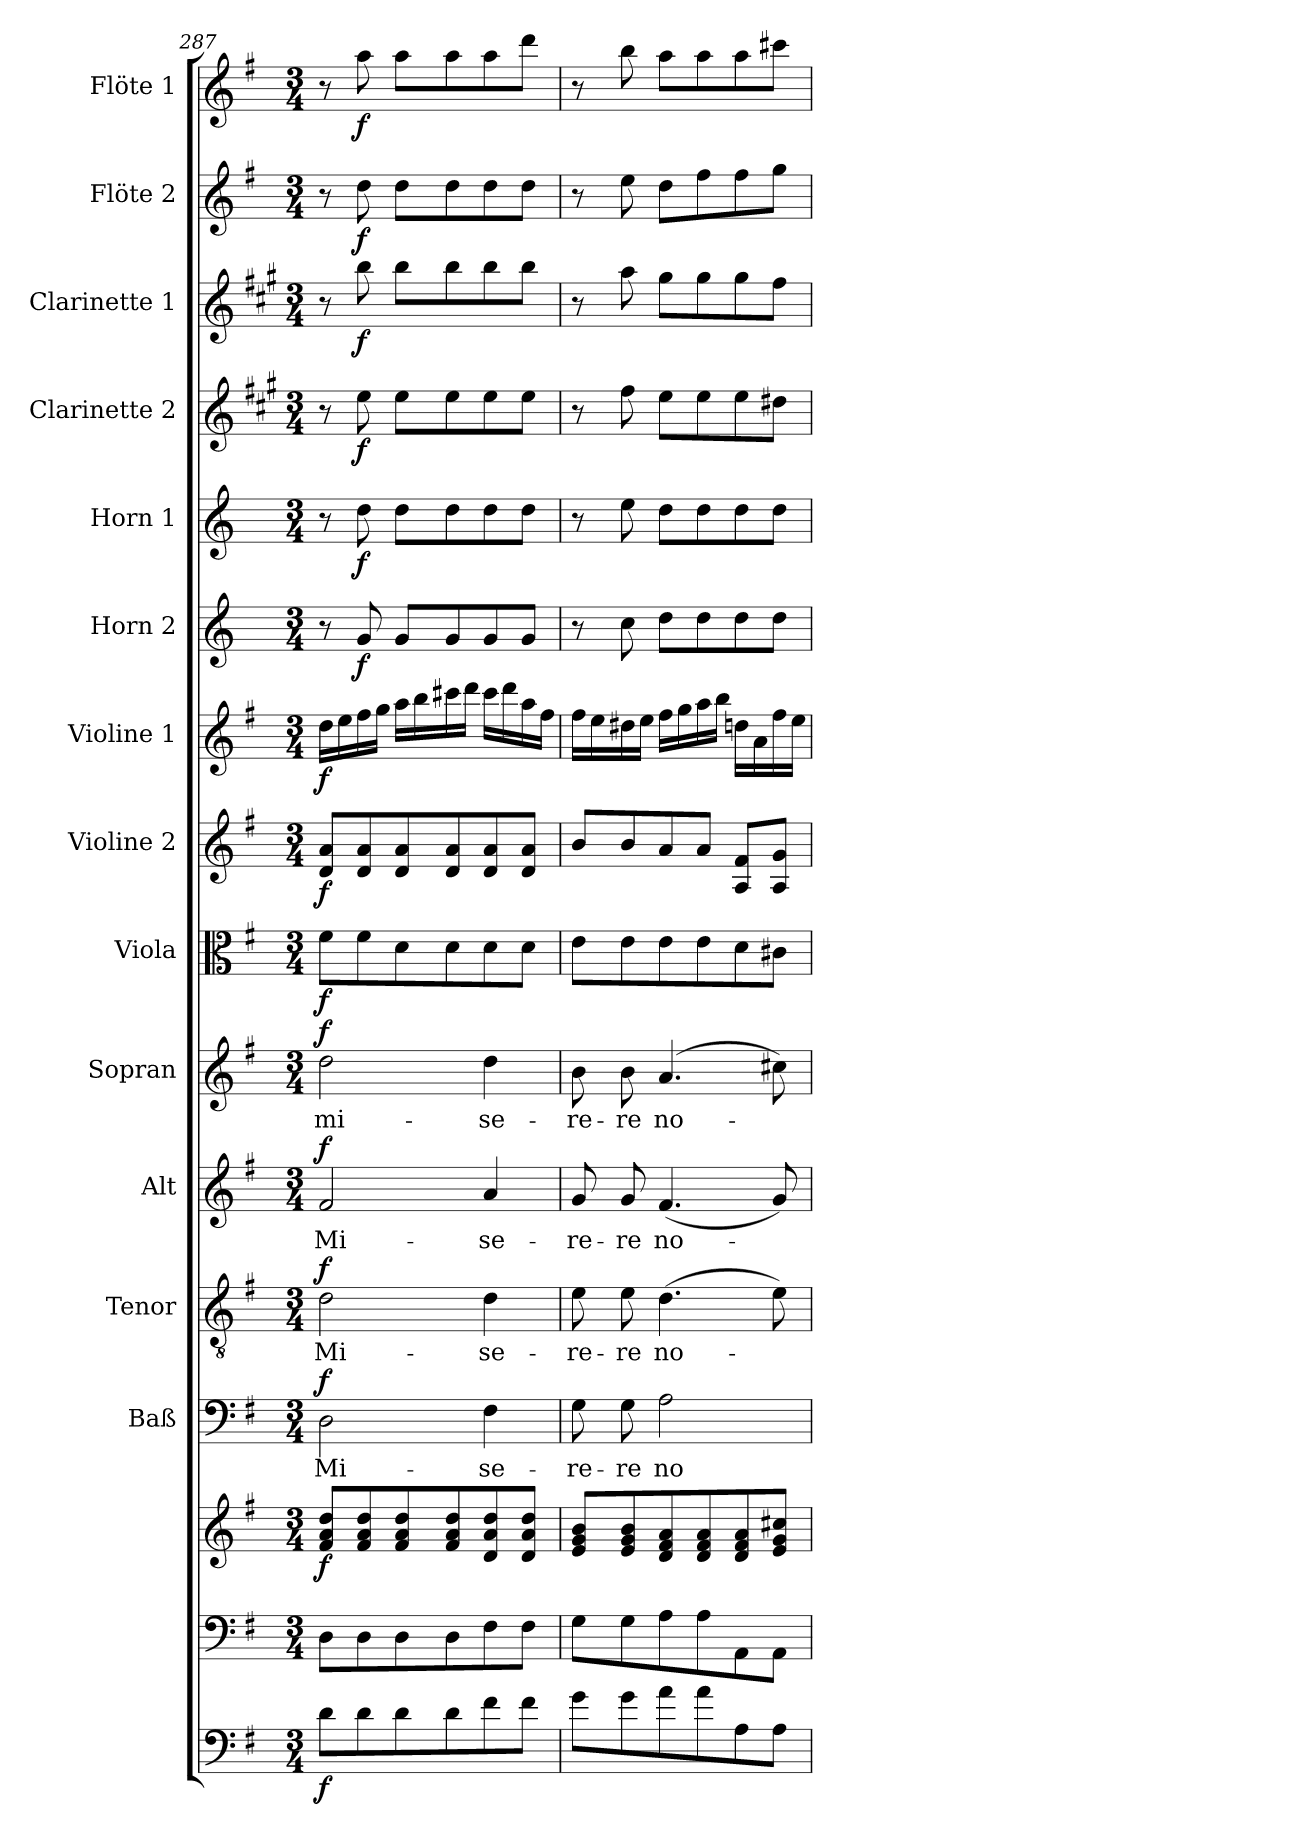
**kern	**dynam	**kern	**kern	**dynam	**kern	**text	**dynam	**kern	**text	**dynam	**kern	**text	**dynam	**kern	**text	**dynam	**kern	**dynam	**kern	**dynam	**kern	**dynam	**kern	**dynam	**kern	**dynam	**kern	**dynam	**kern	**dynam	**kern	**dynam	**kern	**dynam
*part15	*part15	*part14	*part14	*part14	*part13	*part13	*part13	*part12	*part12	*part12	*part11	*part11	*part11	*part10	*part10	*part10	*part9	*part9	*part8	*part8	*part7	*part7	*part6	*part6	*part5	*part5	*part4	*part4	*part3	*part3	*part2	*part2	*part1	*part1
*staff16	*staff16	*staff15	*staff14	*staff14/15	*staff13	*staff13	*staff13	*staff12	*staff12	*staff12	*staff11	*staff11	*staff11	*staff10	*staff10	*staff10	*staff9	*staff9	*staff8	*staff8	*staff7	*staff7	*staff6	*staff6	*staff5	*staff5	*staff4	*staff4	*staff3	*staff3	*staff2	*staff2	*staff1	*staff1
*	*	*	*	*	*I"Baß	*	*	*I"Tenor	*	*	*I"Alt	*	*	*I"Sopran	*	*	*I"Viola	*	*I"Violine 2	*	*I"Violine 1	*	*I"Horn 2	*	*I"Horn 1	*	*I"Clarinette 2	*	*I"Clarinette 1	*	*I"Flöte 2	*	*I"Flöte 1	*
*	*	*	*	*	*I'Baß	*	*	*I'Ten	*	*	*I'Alt	*	*	*I'Sop	*	*	*I'Vla.	*	*I'Vln. 2	*	*I'Vln. 1	*	*I'Hrn. 2	*	*I'Hrn. 1	*	*I'Cl. 2	*	*I'Cl. 1	*	*I'Fl. 2	*	*I'Fl. 1	*
*clefF4	*	*clefF4	*clefG2	*	*clefF4	*	*	*clefGv2	*	*	*clefG2	*	*	*clefG2	*	*	*clefC3	*	*clefG2	*	*clefG2	*	*clefG2	*	*clefG2	*	*clefG2	*	*clefG2	*	*clefG2	*	*clefG2	*
*ITrd7c12	*	*	*	*	*	*	*	*	*	*	*	*	*	*	*	*	*	*	*	*	*	*	*ITrd3c5	*	*ITrd3c5	*	*ITrd1c2	*	*ITrd1c2	*	*	*	*	*
*k[f#]	*	*k[f#]	*k[f#]	*	*k[f#]	*	*	*k[f#]	*	*	*k[f#]	*	*	*k[f#]	*	*	*k[f#]	*	*k[f#]	*	*k[f#]	*	*k[f#]	*	*k[f#]	*	*k[f#]	*	*k[f#]	*	*k[f#]	*	*k[f#]	*
*G:	*	*G:	*G:	*	*G:	*	*	*G:	*	*	*G:	*	*	*G:	*	*	*G:	*	*G:	*	*G:	*	*G:	*	*G:	*	*G:	*	*G:	*	*G:	*	*G:	*
*M3/4	*	*M3/4	*M3/4	*	*M3/4	*	*	*M3/4	*	*	*M3/4	*	*	*M3/4	*	*	*M3/4	*	*M3/4	*	*M3/4	*	*M3/4	*	*M3/4	*	*M3/4	*	*M3/4	*	*M3/4	*	*M3/4	*
=287	=287	=287	=287	=287	=287	=287	=287	=287	=287	=287	=287	=287	=287	=287	=287	=287	=287	=287	=287	=287	=287	=287	=287	=287	=287	=287	=287	=287	=287	=287	=287	=287	=287	=287
!	!LO:DY:b	!	!	!LO:DY:b	!	!LO:LY:b	!LO:DY:a	!	!LO:LY:b	!LO:DY:a	!	!LO:LY:b	!LO:DY:a	!	!LO:LY:b	!LO:DY:a	!	!LO:DY:b	!	!LO:DY:b	!	!LO:DY:b	!	!	!	!	!	!	!	!	!	!	!	!
8D\L	f	8D\L	8f#/ 8a/ 8dd/L	f	2D\	Mi-	f	2d\	Mi-	f	2f#/	Mi-	f	2dd\	mi-	f	8f#\L	f	8d/ 8a/L	f	16dd\LL	f	8r	.	8r	.	8r	.	8r	.	8r	.	8r	.
.	.	.	.	.	.	.	.	.	.	.	.	.	.	.	.	.	.	.	.	.	16ee\	.	.	.	.	.	.	.	.	.	.	.	.	.
!	!	!	!	!	!	!	!	!	!	!	!	!	!	!	!	!	!	!	!	!	!	!	!	!LO:DY:b	!	!LO:DY:b	!	!LO:DY:b	!	!LO:DY:b	!	!LO:DY:b	!	!LO:DY:b
8D\	.	8D\	8f#/ 8a/ 8dd/	.	.	.	.	.	.	.	.	.	.	.	.	.	8f#\	.	8d/ 8a/	.	16ff#\	.	8d/	f	8a\	f	8dd\	f	8aa\	f	8dd\	f	8aa\	f
.	.	.	.	.	.	.	.	.	.	.	.	.	.	.	.	.	.	.	.	.	16gg\JJ	.	.	.	.	.	.	.	.	.	.	.	.	.
8D\	.	8D\	8f#/ 8a/ 8dd/	.	.	.	.	.	.	.	.	.	.	.	.	.	8d\	.	8d/ 8a/	.	16aa\LL	.	8d/L	.	8a\L	.	8dd\L	.	8aa\L	.	8dd\L	.	8aa\L	.
.	.	.	.	.	.	.	.	.	.	.	.	.	.	.	.	.	.	.	.	.	16bb\	.	.	.	.	.	.	.	.	.	.	.	.	.
8D\	.	8D\	8f#/ 8a/ 8dd/	.	.	.	.	.	.	.	.	.	.	.	.	.	8d\	.	8d/ 8a/	.	16ccc#X\	.	8d/	.	8a\	.	8dd\	.	8aa\	.	8dd\	.	8aa\	.
.	.	.	.	.	.	.	.	.	.	.	.	.	.	.	.	.	.	.	.	.	16ddd\JJ	.	.	.	.	.	.	.	.	.	.	.	.	.
!	!	!	!	!	!	!LO:LY:b	!	!	!LO:LY:b	!	!	!LO:LY:b	!	!	!LO:LY:b	!	!	!	!	!	!	!	!	!	!	!	!	!	!	!	!	!	!	!
8F#\	.	8F#\	8d/ 8a/ 8dd/	.	4F#\	-se-	.	4d\	-se-	.	4a/	-se-	.	4dd\	-se-	.	8d\	.	8d/ 8a/	.	16ccc#\LL	.	8d/	.	8a\	.	8dd\	.	8aa\	.	8dd\	.	8aa\	.
.	.	.	.	.	.	.	.	.	.	.	.	.	.	.	.	.	.	.	.	.	16ddd\	.	.	.	.	.	.	.	.	.	.	.	.	.
8F#\J	.	8F#\J	8d/ 8a/ 8dd/J	.	.	.	.	.	.	.	.	.	.	.	.	.	8d\J	.	8d/ 8a/J	.	16aa\	.	8d/J	.	8a\J	.	8dd\J	.	8aa\J	.	8dd\J	.	8ddd\J	.
.	.	.	.	.	.	.	.	.	.	.	.	.	.	.	.	.	.	.	.	.	16ff#\JJ	.	.	.	.	.	.	.	.	.	.	.	.	.
=288	=288	=288	=288	=288	=288	=288	=288	=288	=288	=288	=288	=288	=288	=288	=288	=288	=288	=288	=288	=288	=288	=288	=288	=288	=288	=288	=288	=288	=288	=288	=288	=288	=288	=288
!	!	!	!	!	!	!LO:LY:b	!	!	!LO:LY:b	!	!	!LO:LY:b	!	!	!LO:LY:b	!	!	!	!	!	!	!	!	!	!	!	!	!	!	!	!	!	!	!
8G\L	.	8G\L	8e/ 8g/ 8b/L	.	8G\	-re-	.	8e\	-re-	.	8g/	-re-	.	8b\	-re-	.	8e\L	.	8b/L	.	16ff#\LL	.	8r	.	8r	.	8r	.	8r	.	8r	.	8r	.
.	.	.	.	.	.	.	.	.	.	.	.	.	.	.	.	.	.	.	.	.	16ee\	.	.	.	.	.	.	.	.	.	.	.	.	.
!	!	!	!	!	!	!LO:LY:b	!	!	!LO:LY:b	!	!	!LO:LY:b	!	!	!LO:LY:b	!	!	!	!	!	!	!	!	!	!	!	!	!	!	!	!	!	!	!
8G\	.	8G\	8e/ 8g/ 8b/	.	8G\	-re	.	8e\	-re	.	8g/	-re	.	8b\	-re	.	8e\	.	8b/	.	16dd#X\	.	8g\	.	8b\	.	8ee\	.	8gg\	.	8ee\	.	8bb\	.
.	.	.	.	.	.	.	.	.	.	.	.	.	.	.	.	.	.	.	.	.	16ee\JJ	.	.	.	.	.	.	.	.	.	.	.	.	.
!	!	!	!	!	!	!LO:LY:b	!	!	!LO:LY:b	!	!	!LO:LY:b	!	!	!LO:LY:b	!	!	!	!	!	!	!	!	!	!	!	!	!	!	!	!	!	!	!
8A\	.	8A\	8d/ 8f#/ 8a/	.	2A\	no-	.	(>4.d\	no-	.	(<4.f#/	no-	.	(4.a/	no-	.	8e\	.	8a/	.	16ff#\LL	.	8a\L	.	8a\L	.	8dd\L	.	8ff#\L	.	8dd\L	.	8aa\L	.
.	.	.	.	.	.	.	.	.	.	.	.	.	.	.	.	.	.	.	.	.	16gg\	.	.	.	.	.	.	.	.	.	.	.	.	.
8A\	.	8A\	8d/ 8f#/ 8a/	.	.	.	.	.	.	.	.	.	.	.	.	.	8e\	.	8a/J	.	16aa\	.	8a\	.	8a\	.	8dd\	.	8ff#\	.	8ff#\	.	8aa\	.
.	.	.	.	.	.	.	.	.	.	.	.	.	.	.	.	.	.	.	.	.	16bb\JJ	.	.	.	.	.	.	.	.	.	.	.	.	.
8AA\	.	8AA\	8d/ 8f#/ 8a/	.	.	.	.	.	.	.	.	.	.	.	.	.	8d\	.	8A/ 8f#/L	.	16ddn\LL	.	8a\	.	8a\	.	8dd\	.	8ff#\	.	8ff#\	.	8aa\	.
.	.	.	.	.	.	.	.	.	.	.	.	.	.	.	.	.	.	.	.	.	16a\	.	.	.	.	.	.	.	.	.	.	.	.	.
8AA\J	.	8AA\J	8e/ 8g/ 8cc#X/J	.	.	.	.	8e\)	.	.	8g/)	.	.	8cc#X\)	.	.	8c#X\J	.	8A/ 8g/J	.	16ff#\	.	8a\J	.	8a\J	.	8cc#X\J	.	8ee\J	.	8gg\J	.	8ccc#X\J	.
.	.	.	.	.	.	.	.	.	.	.	.	.	.	.	.	.	.	.	.	.	16ee\JJ	.	.	.	.	.	.	.	.	.	.	.	.	.
=	=	=	=	=	=	=	=	=	=	=	=	=	=	=	=	=	=	=	=	=	=	=	=	=	=	=	=	=	=	=	=	=	=	=
*-	*-	*-	*-	*-	*-	*-	*-	*-	*-	*-	*-	*-	*-	*-	*-	*-	*-	*-	*-	*-	*-	*-	*-	*-	*-	*-	*-	*-	*-	*-	*-	*-	*-	*-
